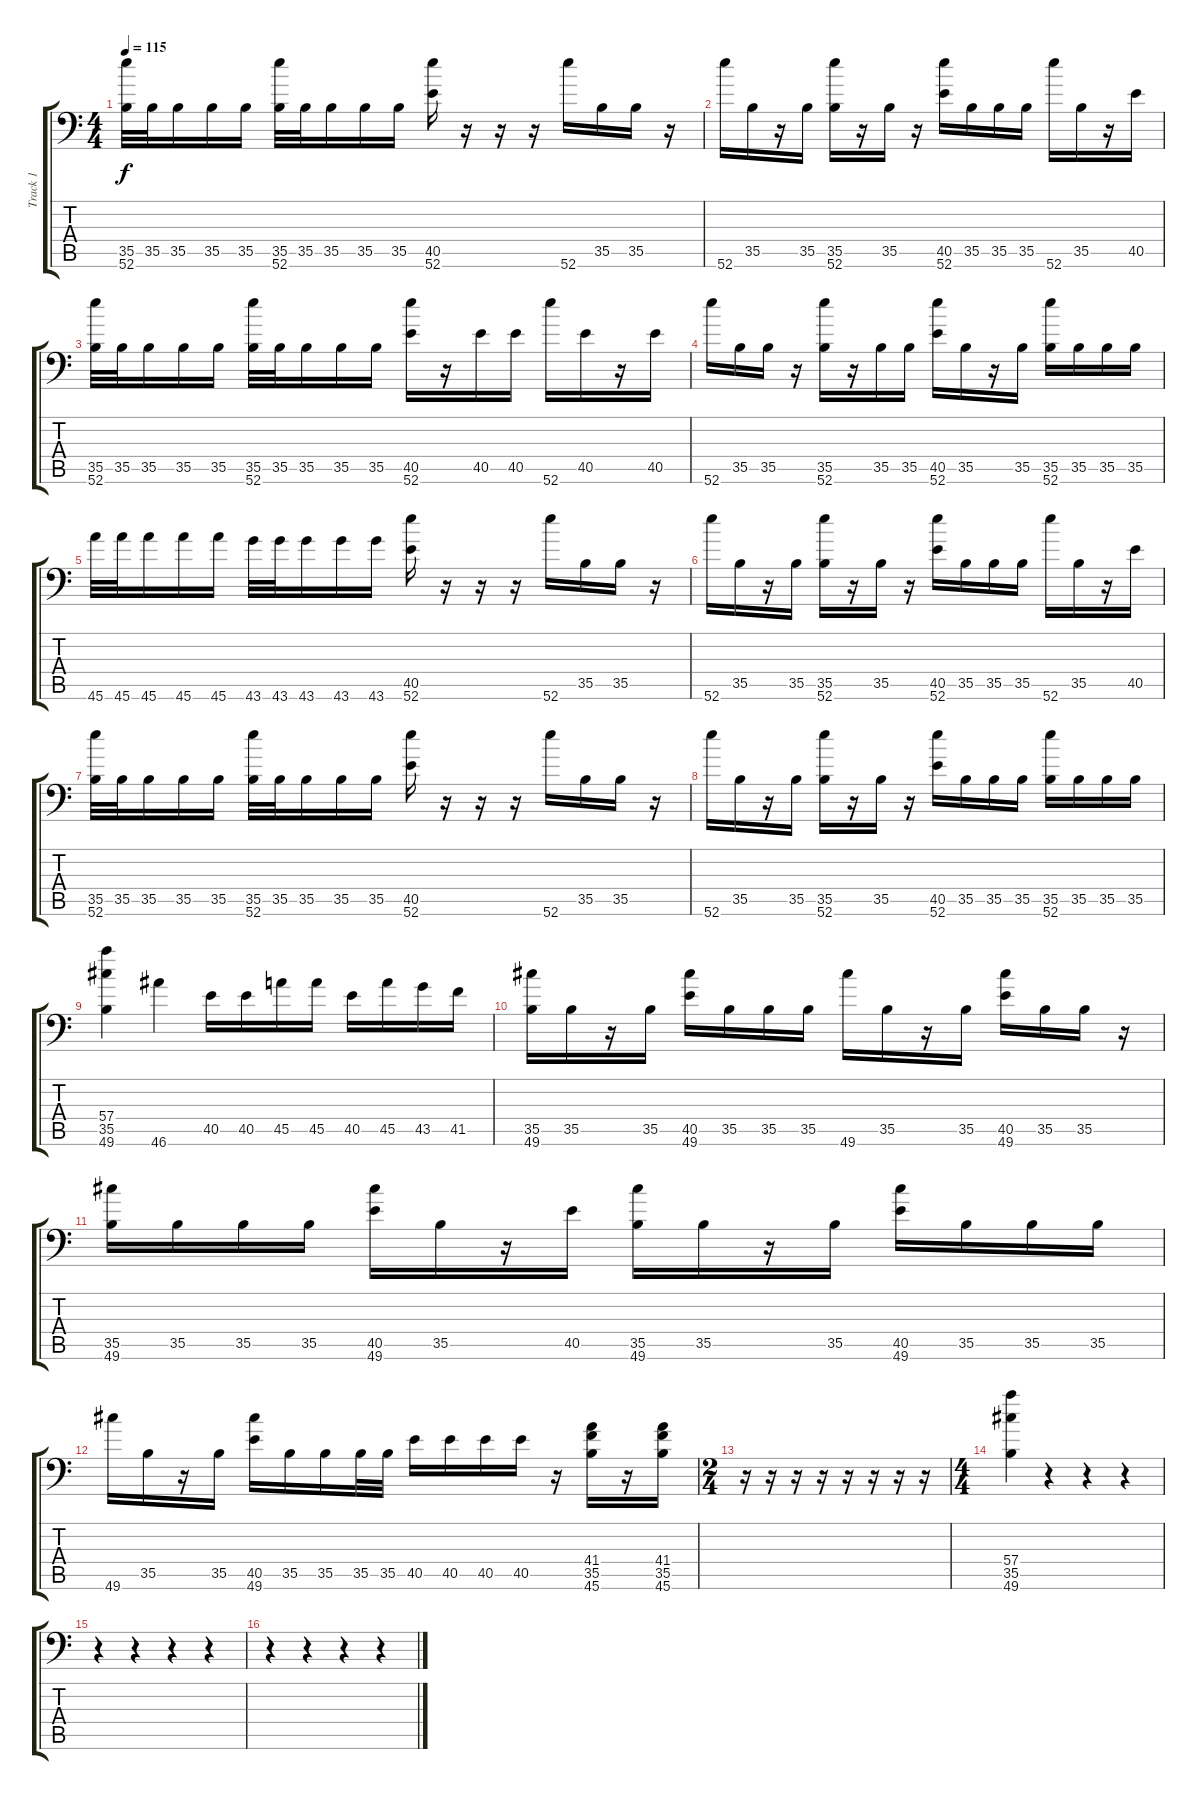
\track ("Track 1" "Track 1") {instrument acousticgrandpiano}
\staff {score tabs}
\tuning (C-1 C-1 C-1 C-1 C-1 C-1) {hide}
\ts (4 4)
\tempo 115
\clef f4
\ks c
(35.5 52.6).32{dy f} 35.5.32 35.5.16 35.5.16 35.5.16 (35.5 52.6).32 35.5.32 35.5.16 35.5.16 35.5.16 (40.5 52.6).16 r.16 r.16 r.16 52.6.16 35.5.16 35.5.16 r.16 |
52.6.16 35.5.16 r.16 35.5.16 (35.5 52.6).16 r.16 35.5.16 r.16 (40.5 52.6).16 35.5.16 35.5.16 35.5.16 52.6.16 35.5.16 r.16 40.5.16 |
(35.5 52.6).32 35.5.32 35.5.16 35.5.16 35.5.16 (35.5 52.6).32 35.5.32 35.5.16 35.5.16 35.5.16 (40.5 52.6).16 r.16 40.5.16 40.5.16 52.6.16 40.5.16 r.16 40.5.16 |
52.6.16 35.5.16 35.5.16 r.16 (35.5 52.6).16 r.16 35.5.16 35.5.16 (40.5 52.6).16 35.5.16 r.16 35.5.16 (35.5 52.6).16 35.5.16 35.5.16 35.5.16 |
45.6.32 45.6.32 45.6.16 45.6.16 45.6.16 43.6.32 43.6.32 43.6.16 43.6.16 43.6.16 (40.5 52.6).16 r.16 r.16 r.16 52.6.16 35.5.16 35.5.16 r.16 |
52.6.16 35.5.16 r.16 35.5.16 (35.5 52.6).16 r.16 35.5.16 r.16 (40.5 52.6).16 35.5.16 35.5.16 35.5.16 52.6.16 35.5.16 r.16 40.5.16 |
(35.5 52.6).32 35.5.32 35.5.16 35.5.16 35.5.16 (35.5 52.6).32 35.5.32 35.5.16 35.5.16 35.5.16 (40.5 52.6).16 r.16 r.16 r.16 52.6.16 35.5.16 35.5.16 r.16 |
52.6.16 35.5.16 r.16 35.5.16 (35.5 52.6).16 r.16 35.5.16 r.16 (40.5 52.6).16 35.5.16 35.5.16 35.5.16 (35.5 52.6).16 35.5.16 35.5.16 35.5.16 |
(57.4 35.5 49.6).4 46.6.4 40.5.16 40.5.16 45.5.16 45.5.16 40.5.16 45.5.16 43.5.16 41.5.16 |
(35.5 49.6).16 35.5.16 r.16 35.5.16 (40.5 49.6).16 35.5.16 35.5.16 35.5.16 49.6.16 35.5.16 r.16 35.5.16 (40.5 49.6).16 35.5.16 35.5.16 r.16 |
(35.5 49.6).16 35.5.16 35.5.16 35.5.16 (40.5 49.6).16 35.5.16 r.16 40.5.16 (35.5 49.6).16 35.5.16 r.16 35.5.16 (40.5 49.6).16 35.5.16 35.5.16 35.5.16 |
49.6.16 35.5.16 r.16 35.5.16 (40.5 49.6).16 35.5.16 35.5.16 35.5.32 35.5.32 40.5.16 40.5.16 40.5.16 40.5.16 r.16 (41.4 35.5 45.6).16 r.16 (41.4 35.5 45.6).16 |
\ts (2 4)
r.16 r.16 r.16 r.16 r.16 r.16 r.16 r.16 |
\ts (4 4)
(57.4 35.5 49.6).4 r.4 r.4 r.4 |
r.4 r.4 r.4 r.4 |
r.4 r.4 r.4 r.4
